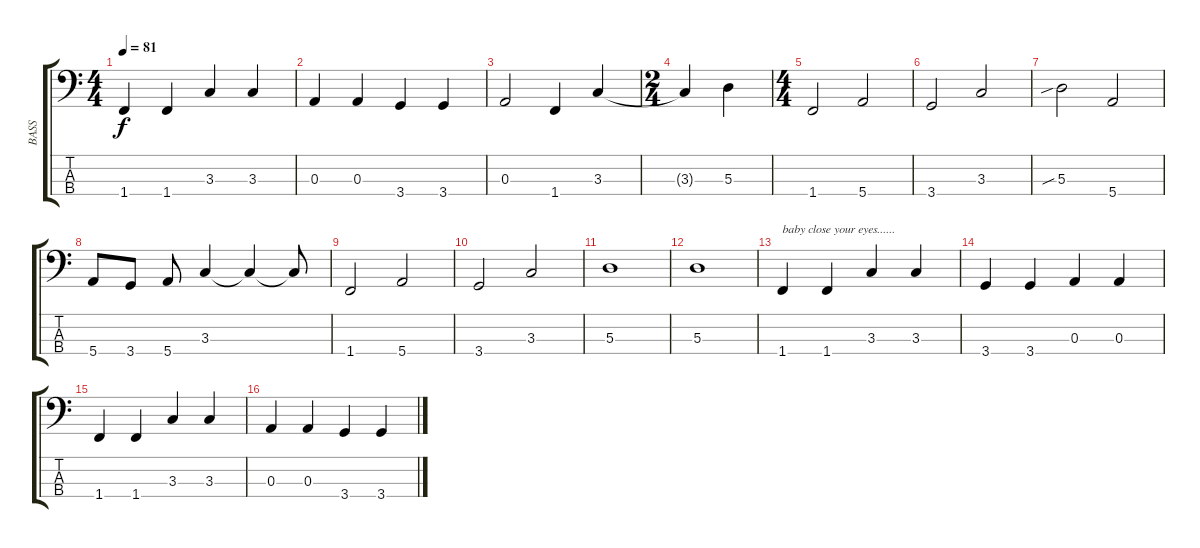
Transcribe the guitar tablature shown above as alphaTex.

\track ("BASS" "BASS") {instrument electricbassfinger}
\staff {score tabs}
\tuning (G2 D2 A1 E1) {hide}
\ts (4 4)
\tempo 81
\clef f4
\ks c
1.4.4{dy f} 1.4.4 3.3.4 3.3.4 |
0.3.4 0.3.4 3.4.4 3.4.4 |
0.3.2 1.4.4 3.3.4 |
\ts (2 4)
3.3{t}.4 5.3.4 |
\ts (4 4)
1.4.2 5.4.2 |
3.4.2 3.3.2 |
5.3{sib}.2 5.4.2 |
5.4.8 3.4.8 5.4.8 3.3.4 3.3{t}.4 3.3{t}.8 |
1.4.2 5.4.2 |
3.4.2 3.3.2 |
5.3.1 |
5.3.1 |
1.4.4{txt "baby close your eyes......"} 1.4.4 3.3.4 3.3.4 |
3.4.4 3.4.4 0.3.4 0.3.4 |
1.4.4 1.4.4 3.3.4 3.3.4 |
0.3.4 0.3.4 3.4.4 3.4.4
